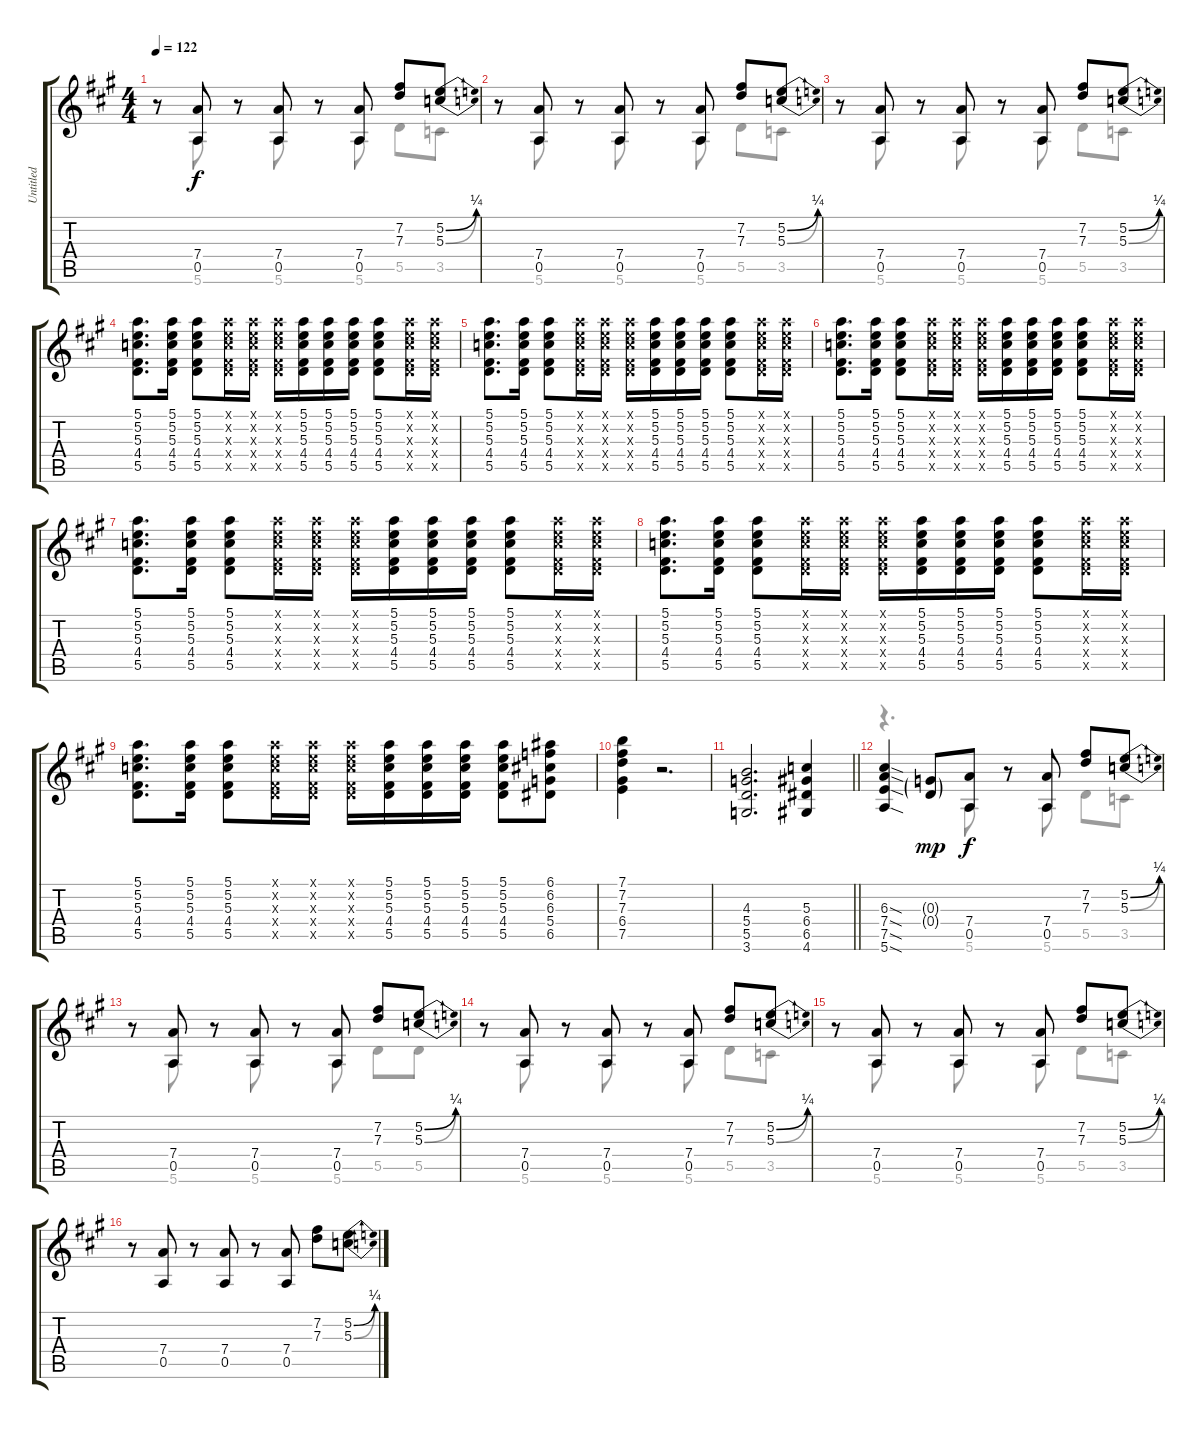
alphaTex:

\track ("Untitled" "Untitled") {instrument distortionguitar}
\staff {score tabs}
\tuning (E4 B3 G3 D3 A2 E2) {hide}
\voice
\ts (4 4)
\tempo 122
\clef g2
\ks a
r.8{dy f} (7.4 0.5).8 r.8 (7.4 0.5).8 r.8 (7.4 0.5).8 (7.2 7.3).8 (5.2{be (bend 0 0 60 1)} 5.3{be (bend 0 0 60 1)}).8 |
r.8 (7.4 0.5).8 r.8 (7.4 0.5).8 r.8 (7.4 0.5).8 (7.2 7.3).8 (5.2{be (bend 0 0 60 1)} 5.3{be (bend 0 0 60 1)}).8 |
r.8 (7.4 0.5).8 r.8 (7.4 0.5).8 r.8 (7.4 0.5).8 (7.2 7.3).8 (5.2{be (bend 0 0 60 1)} 5.3{be (bend 0 0 60 1)}).8 |
(5.1 5.2 5.3 4.4 5.5).8{d} (5.1 5.2 5.3 4.4 5.5).16 (5.1 5.2 5.3 4.4 5.5).8 (5.1{x} 5.2{x} 5.3{x} 4.4{x} 5.5{x}).16 (5.1{x} 5.2{x} 5.3{x} 4.4{x} 5.5{x}).16 (5.1{x} 5.2{x} 5.3{x} 4.4{x} 5.5{x}).16 (5.1 5.2 5.3 4.4 5.5).16 (5.1 5.2 5.3 4.4 5.5).16 (5.1 5.2 5.3 4.4 5.5).16 (5.1 5.2 5.3 4.4 5.5).8 (5.1{x} 5.2{x} 5.3{x} 4.4{x} 5.5{x}).16 (5.1{x} 5.2{x} 5.3{x} 4.4{x} 5.5{x}).16 |
(5.1 5.2 5.3 4.4 5.5).8{d} (5.1 5.2 5.3 4.4 5.5).16 (5.1 5.2 5.3 4.4 5.5).8 (5.1{x} 5.2{x} 5.3{x} 4.4{x} 5.5{x}).16 (5.1{x} 5.2{x} 5.3{x} 4.4{x} 5.5{x}).16 (5.1{x} 5.2{x} 5.3{x} 4.4{x} 5.5{x}).16 (5.1 5.2 5.3 4.4 5.5).16 (5.1 5.2 5.3 4.4 5.5).16 (5.1 5.2 5.3 4.4 5.5).16 (5.1 5.2 5.3 4.4 5.5).8 (5.1{x} 5.2{x} 5.3{x} 4.4{x} 5.5{x}).16 (5.1{x} 5.2{x} 5.3{x} 4.4{x} 5.5{x}).16 |
(5.1 5.2 5.3 4.4 5.5).8{d} (5.1 5.2 5.3 4.4 5.5).16 (5.1 5.2 5.3 4.4 5.5).8 (5.1{x} 5.2{x} 5.3{x} 4.4{x} 5.5{x}).16 (5.1{x} 5.2{x} 5.3{x} 4.4{x} 5.5{x}).16 (5.1{x} 5.2{x} 5.3{x} 4.4{x} 5.5{x}).16 (5.1 5.2 5.3 4.4 5.5).16 (5.1 5.2 5.3 4.4 5.5).16 (5.1 5.2 5.3 4.4 5.5).16 (5.1 5.2 5.3 4.4 5.5).8 (5.1{x} 5.2{x} 5.3{x} 4.4{x} 5.5{x}).16 (5.1{x} 5.2{x} 5.3{x} 4.4{x} 5.5{x}).16 |
(5.1 5.2 5.3 4.4 5.5).8{d} (5.1 5.2 5.3 4.4 5.5).16 (5.1 5.2 5.3 4.4 5.5).8 (5.1{x} 5.2{x} 5.3{x} 4.4{x} 5.5{x}).16 (5.1{x} 5.2{x} 5.3{x} 4.4{x} 5.5{x}).16 (5.1{x} 5.2{x} 5.3{x} 4.4{x} 5.5{x}).16 (5.1 5.2 5.3 4.4 5.5).16 (5.1 5.2 5.3 4.4 5.5).16 (5.1 5.2 5.3 4.4 5.5).16 (5.1 5.2 5.3 4.4 5.5).8 (5.1{x} 5.2{x} 5.3{x} 4.4{x} 5.5{x}).16 (5.1{x} 5.2{x} 5.3{x} 4.4{x} 5.5{x}).16 |
(5.1 5.2 5.3 4.4 5.5).8{d} (5.1 5.2 5.3 4.4 5.5).16 (5.1 5.2 5.3 4.4 5.5).8 (5.1{x} 5.2{x} 5.3{x} 4.4{x} 5.5{x}).16 (5.1{x} 5.2{x} 5.3{x} 4.4{x} 5.5{x}).16 (5.1{x} 5.2{x} 5.3{x} 4.4{x} 5.5{x}).16 (5.1 5.2 5.3 4.4 5.5).16 (5.1 5.2 5.3 4.4 5.5).16 (5.1 5.2 5.3 4.4 5.5).16 (5.1 5.2 5.3 4.4 5.5).8 (5.1{x} 5.2{x} 5.3{x} 4.4{x} 5.5{x}).16 (5.1{x} 5.2{x} 5.3{x} 4.4{x} 5.5{x}).16 |
(5.1 5.2 5.3 4.4 5.5).8{d} (5.1 5.2 5.3 4.4 5.5).16 (5.1 5.2 5.3 4.4 5.5).8 (5.1{x} 5.2{x} 5.3{x} 4.4{x} 5.5{x}).16 (5.1{x} 5.2{x} 5.3{x} 4.4{x} 5.5{x}).16 (5.1{x} 5.2{x} 5.3{x} 4.4{x} 5.5{x}).16 (5.1 5.2 5.3 4.4 5.5).16 (5.1 5.2 5.3 4.4 5.5).16 (5.1 5.2 5.3 4.4 5.5).16 (5.1 5.2 5.3 4.4 5.5).8 (6.1 6.2 6.3 5.4 6.5).8 |
(7.1 7.2 7.3 6.4 7.5).4 r.2{d} |
\barLineRight lightlight
(4.3 5.4 5.5 3.6).2{d} (5.3 6.4 6.5 4.6).4 |
(6.3{sod} 7.4{sod} 7.5{sod} 5.6{sod}).4 (0.3{g} 0.4{g}).8{dy mp} (7.4 0.5).8{dy f} r.8 (7.4 0.5).8 (7.2 7.3).8 (5.2{be (bend 0 0 60 1)} 5.3{be (bend 0 0 60 1)}).8 |
r.8 (7.4 0.5).8 r.8 (7.4 0.5).8 r.8 (7.4 0.5).8 (7.2 7.3).8 (5.2{be (bend 0 0 60 1)} 5.3{be (bend 0 0 60 1)}).8 |
r.8 (7.4 0.5).8 r.8 (7.4 0.5).8 r.8 (7.4 0.5).8 (7.2 7.3).8 (5.2{be (bend 0 0 60 1)} 5.3{be (bend 0 0 60 1)}).8 |
r.8 (7.4 0.5).8 r.8 (7.4 0.5).8 r.8 (7.4 0.5).8 (7.2 7.3).8 (5.2{be (bend 0 0 60 1)} 5.3{be (bend 0 0 60 1)}).8 |
r.8 (7.4 0.5).8 r.8 (7.4 0.5).8 r.8 (7.4 0.5).8 (7.2 7.3).8 (5.2{be (bend 0 0 60 1)} 5.3{be (bend 0 0 60 1)}).8
\voice
\clef g2
\ottava regular
\simile none
\ks a
r.8{dy f} 5.6.8 r.8 5.6.8 r.8 5.6.8 5.5.8 3.5.8 |
r.8 5.6.8 r.8 5.6.8 r.8 5.6.8 5.5.8 3.5.8 |
r.8 5.6.8 r.8 5.6.8 r.8 5.6.8 5.5.8 3.5.8 |
|
|
|
|
|
|
|
\barLineRight lightlight
|
r.4{d} 5.6.8 r.8 5.6.8 5.5.8 3.5.8 |
r.8 5.6.8 r.8 5.6.8 r.8 5.6.8 5.5.8 5.5.8 |
r.8 5.6.8 r.8 5.6.8 r.8 5.6.8 5.5.8 3.5.8 |
r.8 5.6.8 r.8 5.6.8 r.8 5.6.8 5.5.8 3.5.8 |
